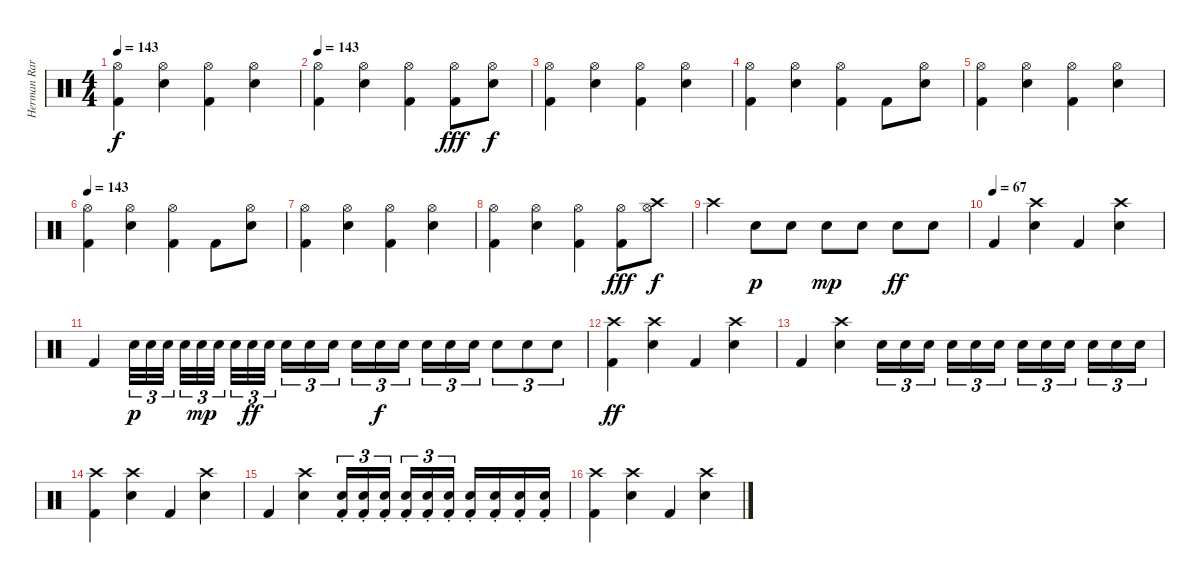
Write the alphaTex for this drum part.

\track ("Herman Rarebell" "Herman Rar") {instrument percussion}
\staff {score}
\articulation defaults
\ts (4 4)
\tempo 143
\clef neutral
\ks c
("Kick (hit) 2" "Hi-Hat (open)").4{dy f} ("Snare (hit) 2" "Hi-Hat (open)").4 ("Kick (hit) 2" "Hi-Hat (open)").4 ("Snare (hit) 2" "Hi-Hat (open)").4 |
\tempo 143
("Kick (hit) 2" "Hi-Hat (open)").4 ("Snare (hit) 2" "Hi-Hat (open)").4 ("Kick (hit) 2" "Hi-Hat (open)").4 ("Kick (hit) 2" "Hi-Hat (open)").8{dy fff} ("Snare (hit) 2" "Hi-Hat (open)").8{dy f} |
("Kick (hit) 2" "Hi-Hat (open)").4 ("Snare (hit) 2" "Hi-Hat (open)").4 ("Kick (hit) 2" "Hi-Hat (open)").4 ("Snare (hit) 2" "Hi-Hat (open)").4 |
("Kick (hit) 2" "Hi-Hat (open)").4 ("Snare (hit) 2" "Hi-Hat (open)").4 ("Kick (hit) 2" "Hi-Hat (open)").4 "Kick (hit) 2".8 ("Snare (hit) 2" "Hi-Hat (open)").8 |
("Kick (hit) 2" "Hi-Hat (open)").4 ("Snare (hit) 2" "Hi-Hat (open)").4 ("Kick (hit) 2" "Hi-Hat (open)").4 ("Snare (hit) 2" "Hi-Hat (open)").4 |
\tempo 143
("Kick (hit) 2" "Hi-Hat (open)").4 ("Snare (hit) 2" "Hi-Hat (open)").4 ("Kick (hit) 2" "Hi-Hat (open)").4 "Kick (hit) 2".8 ("Snare (hit) 2" "Hi-Hat (open)").8 |
("Kick (hit) 2" "Hi-Hat (open)").4 ("Snare (hit) 2" "Hi-Hat (open)").4 ("Kick (hit) 2" "Hi-Hat (open)").4 ("Snare (hit) 2" "Hi-Hat (open)").4 |
("Kick (hit) 2" "Hi-Hat (open)").4 ("Snare (hit) 2" "Hi-Hat (open)").4 ("Kick (hit) 2" "Hi-Hat (open)").4 ("Kick (hit) 2" "Hi-Hat (open)").8{dy fff} ("Crash high (hit)" "Hi-Hat (open)").8{dy f} |
"Crash high (hit)".4 "Snare (hit) 2".8{dy p} "Snare (hit) 2".8 "Snare (hit) 2".8{dy mp} "Snare (hit) 2".8 "Snare (hit) 2".8{dy ff} "Snare (hit) 2".8 |
\tempo (67)
"Kick (hit) 2".4 ("Snare (hit) 2" "Crash high (hit)").4 "Kick (hit) 2".4 ("Snare (hit) 2" "Crash high (hit)").4 |
"Kick (hit) 2".4 "Electric Snare (hit)".32{tu (3 2) dy p} "Electric Snare (hit)".32{tu (3 2)} "Electric Snare (hit)".32{tu (3 2) beam splitsecondary} "Electric Snare (hit)".32{tu (3 2)} "Electric Snare (hit)".32{tu (3 2) dy mp} "Electric Snare (hit)".32{tu (3 2) beam splitsecondary} "Electric Snare (hit)".32{tu (3 2)} "Electric Snare (hit)".32{tu (3 2) dy ff} "Electric Snare (hit)".32{tu (3 2) beam splitsecondary} "Electric Snare (hit)".16{tu (3 2)} "Electric Snare (hit)".16{tu (3 2)} "Electric Snare (hit)".16{tu (3 2) beam splitsecondary} "Electric Snare (hit)".16{tu (3 2)} "Electric Snare (hit)".16{tu (3 2) dy f} "Electric Snare (hit)".16{tu (3 2) beam splitsecondary} "Electric Snare (hit)".16{tu (3 2)} "Electric Snare (hit)".16{tu (3 2)} "Electric Snare (hit)".16{tu (3 2)} "Electric Snare (hit)".8{tu (3 2)} "Electric Snare (hit)".8{tu (3 2)} "Electric Snare (hit)".8{tu (3 2)} |
("Crash high (hit)" "Kick (hit) 2").4{dy ff} ("Snare (hit) 2" "Crash high (hit)").4 "Kick (hit) 2".4 ("Snare (hit) 2" "Crash high (hit)").4 |
"Kick (hit) 2".4 ("Snare (hit) 2" "Crash high (hit)").4 "Snare (hit) 2".16{tu (3 2)} "Snare (hit) 2".16{tu (3 2)} "Snare (hit) 2".16{tu (3 2) beam splitsecondary} "Snare (hit) 2".16{tu (3 2)} "Snare (hit) 2".16{tu (3 2)} "Snare (hit) 2".16{tu (3 2)} "Snare (hit) 2".16{tu (3 2)} "Snare (hit) 2".16{tu (3 2)} "Snare (hit) 2".16{tu (3 2) beam splitsecondary} "Snare (hit) 2".16{tu (3 2)} "Snare (hit) 2".16{tu (3 2)} "Snare (hit) 2".16{tu (3 2)} |
("Kick (hit) 2" "Crash high (hit)").4 ("Snare (hit) 2" "Crash high (hit)").4 "Kick (hit) 2".4 ("Snare (hit) 2" "Crash high (hit)").4 |
"Kick (hit) 2".4 ("Snare (hit) 2" "Crash high (hit)").4 ("Electric Snare (hit)"{st} "Kick (hit) 2"{st}).16{tu (3 2)} ("Electric Snare (hit)"{st} "Kick (hit) 2"{st}).16{tu (3 2)} ("Electric Snare (hit)"{st} "Kick (hit) 2"{st}).16{tu (3 2) beam splitsecondary} ("Electric Snare (hit)"{st} "Kick (hit) 2"{st}).16{tu (3 2)} ("Electric Snare (hit)"{st} "Kick (hit) 2"{st}).16{tu (3 2)} ("Electric Snare (hit)"{st} "Kick (hit) 2"{st}).16{tu (3 2)} ("Electric Snare (hit)"{st} "Kick (hit) 2"{st}).16 ("Electric Snare (hit)"{st} "Kick (hit) 2"{st}).16 ("Electric Snare (hit)"{st} "Kick (hit) 2"{st}).16 ("Electric Snare (hit)"{st} "Kick (hit) 2"{st}).16 |
("Kick (hit) 2" "Crash high (hit)").4 ("Snare (hit) 2" "Crash high (hit)").4 "Kick (hit) 2".4 ("Snare (hit) 2" "Crash high (hit)").4
